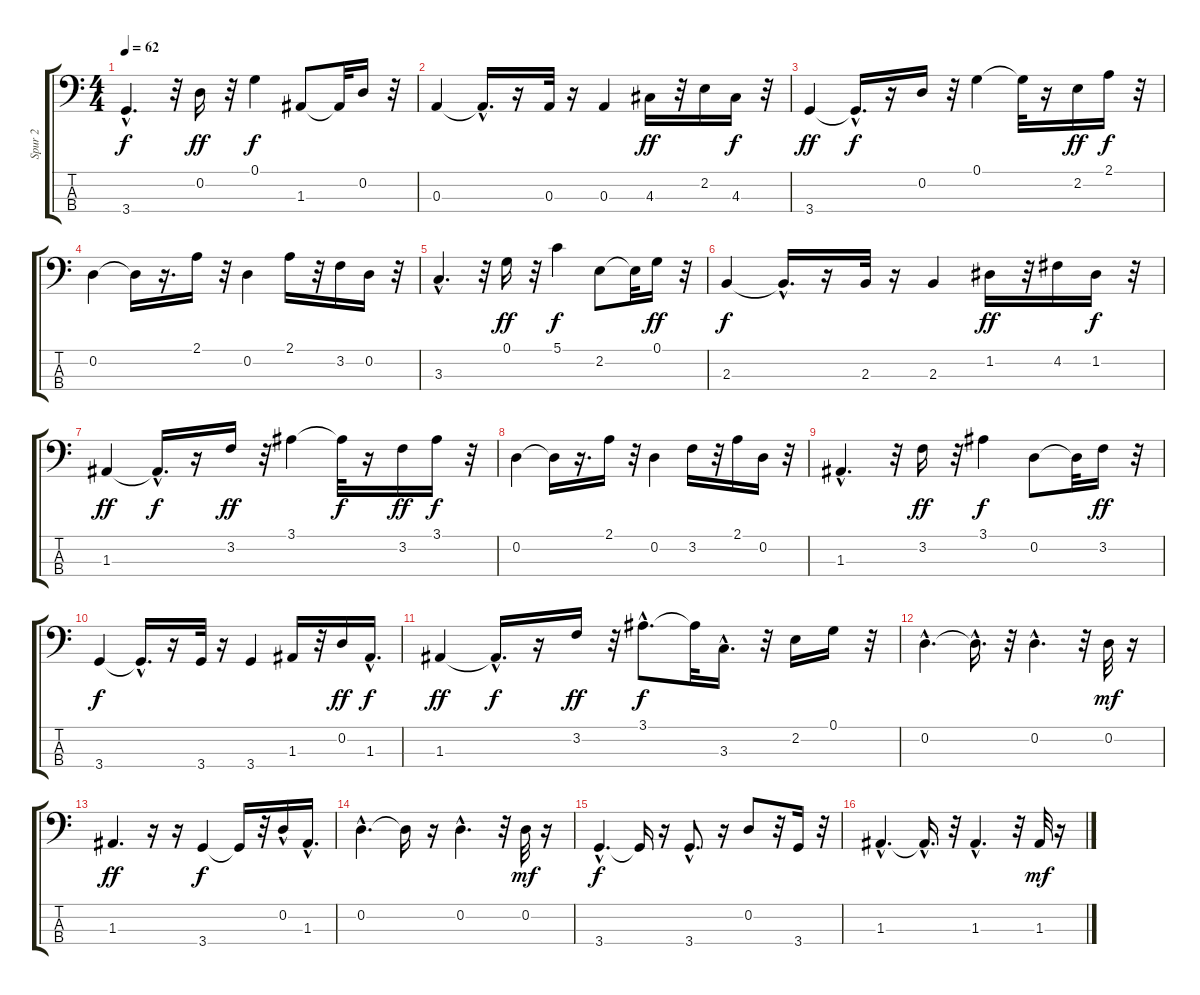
\track ("Spur 2" "Spur 2") {instrument electricbassfinger}
\staff {score tabs}
\tuning (G2 D2 A1 E1) {hide}
\ts (4 4)
\tempo 62
\clef f4
\ks c
3.4{hac}.4{d dy f} r.32 0.2.16{dy ff} r.32 0.1.4{dy f} 1.3.8 1.3{t}.32 0.2.16 r.32 |
0.3.4 0.3{hac t}.16{d} r.16 0.3.32 r.16 0.3.4 4.3.16{dy ff} r.32 2.2.16 4.3.16{dy f} r.32 |
3.4.4{dy ff} 3.4{hac t}.16{d dy f} r.16 0.2.16 r.32 0.1.4 0.1{t}.32 r.16 2.2.16{dy ff} 2.1.16{dy f} r.32 |
0.2.4 0.2{t}.16 r.16{d} 2.1.16 r.32 0.2.4 2.1.16 r.32 3.2.16 0.2.16 r.32 |
3.3{hac}.4{d} r.32 0.1.16{dy ff} r.32 5.1.4{dy f} 2.2.8 2.2{t}.32 0.1.16{dy ff} r.32 |
2.3.4{dy f} 2.3{hac t}.16{d} r.16 2.3.32 r.16 2.3.4 1.2.16{dy ff} r.32 4.2.16 1.2.16{dy f} r.32 |
1.3.4{dy ff} 1.3{hac t}.16{d dy f} r.16 3.2.16{dy ff} r.32 3.1.4 3.1{t}.32{dy f} r.16 3.2.16{dy ff} 3.1.16{dy f} r.32 |
0.2.4 0.2{t}.16 r.16{d} 2.1.16 r.32 0.2.4 3.2.16 r.32 2.1.16 0.2.16 r.32 |
1.3{hac}.4{d} r.32 3.2.16{dy ff} r.32 3.1.4{dy f} 0.2.8 0.2{t}.32 3.2.16{dy ff} r.32 |
3.4.4{dy f} 3.4{hac t}.16{d} r.16 3.4.32 r.16 3.4.4 1.3.16 r.32 0.2.16{dy ff} 1.3{hac}.16{d dy f} |
1.3.4{dy ff} 1.3{hac t}.16{d dy f} r.16 3.2.16{dy ff} r.32 3.1{hac}.8{d dy f} 3.1{t}.32 3.3{hac}.16{d} r.32 2.2.16 0.1.16 r.32 |
0.2{hac}.4{d} 0.2{hac t}.16{d} r.32 0.2{hac}.4{d} r.32 0.2.32{dy mf} r.16 |
1.3.4{d dy ff} r.16 r.16 3.4.4{dy f} 3.4{t}.16 r.32 0.2{hac}.16 1.3{hac}.16{d} |
0.2{hac}.4{d} 0.2{t}.16 r.16 0.2{hac}.4{d} r.32 0.2.32{dy mf} r.16 |
3.4{hac}.4{d dy f} 3.4{t}.16 r.16 3.4{hac}.8{d} r.16 0.2.8 r.32 3.4.16 r.32 |
1.3{hac}.4{d} 1.3{hac t}.16{d} r.32 1.3{hac}.4{d} r.32 1.3.32{dy mf} r.16
